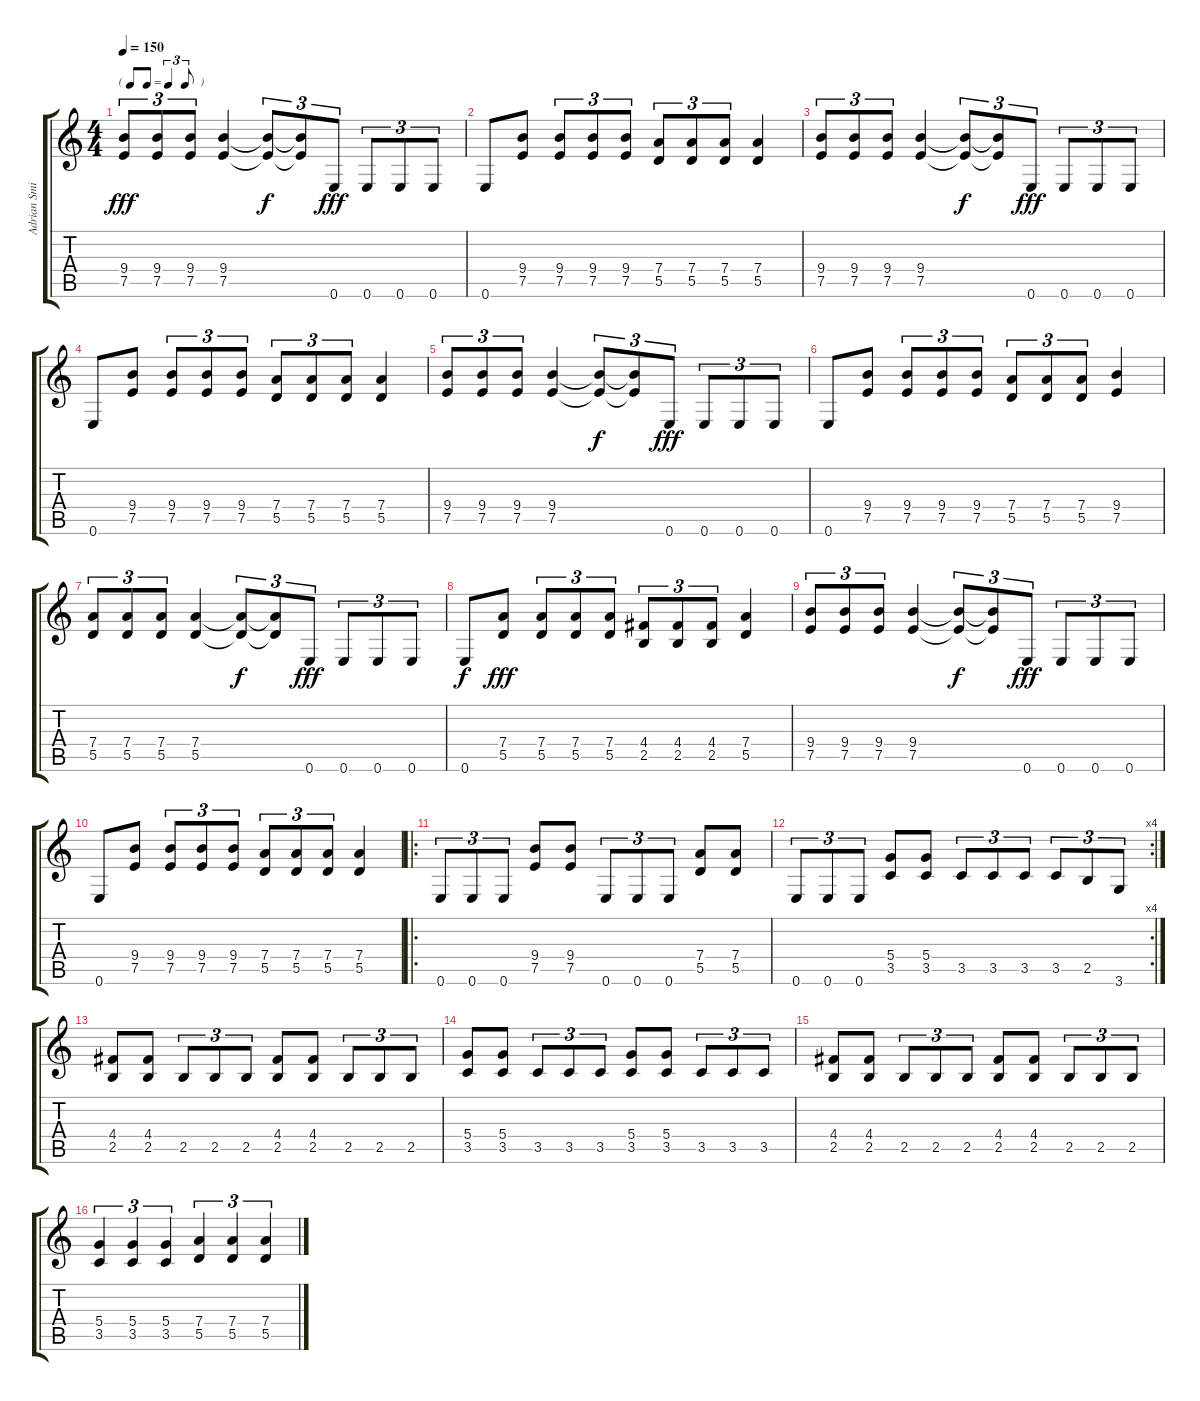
\track ("Adrian Smith" "Adrian Smi") {instrument overdrivenguitar}
\staff {score tabs}
\tuning (E4 B3 G3 D3 A2 E2) {hide}
\ts (4 4)
\tf triplet8th
\tempo 150
\clef g2
\ks c
(9.4 7.5).8{tu (3 2) dy fff} (9.4 7.5).8{tu (3 2)} (9.4 7.5).8{tu (3 2)} (9.4 7.5).4 (9.4{t} 7.5{t}).8{tu (3 2) dy f} (9.4{t} 7.5{t}).8{tu (3 2)} 0.6.8{tu (3 2) dy fff} 0.6.8{tu (3 2)} 0.6.8{tu (3 2)} 0.6.8{tu (3 2)} |
0.6.8 (9.4 7.5).8 (9.4 7.5).8{tu (3 2)} (9.4 7.5).8{tu (3 2)} (9.4 7.5).8{tu (3 2)} (7.4 5.5).8{tu (3 2)} (7.4 5.5).8{tu (3 2)} (7.4 5.5).8{tu (3 2)} (7.4 5.5).4 |
(9.4 7.5).8{tu (3 2)} (9.4 7.5).8{tu (3 2)} (9.4 7.5).8{tu (3 2)} (9.4 7.5).4 (9.4{t} 7.5{t}).8{tu (3 2) dy f} (9.4{t} 7.5{t}).8{tu (3 2)} 0.6.8{tu (3 2) dy fff} 0.6.8{tu (3 2)} 0.6.8{tu (3 2)} 0.6.8{tu (3 2)} |
0.6.8 (9.4 7.5).8 (9.4 7.5).8{tu (3 2)} (9.4 7.5).8{tu (3 2)} (9.4 7.5).8{tu (3 2)} (7.4 5.5).8{tu (3 2)} (7.4 5.5).8{tu (3 2)} (7.4 5.5).8{tu (3 2)} (7.4 5.5).4 |
(9.4 7.5).8{tu (3 2)} (9.4 7.5).8{tu (3 2)} (9.4 7.5).8{tu (3 2)} (9.4 7.5).4 (9.4{t} 7.5{t}).8{tu (3 2) dy f} (9.4{t} 7.5{t}).8{tu (3 2)} 0.6.8{tu (3 2) dy fff} 0.6.8{tu (3 2)} 0.6.8{tu (3 2)} 0.6.8{tu (3 2)} |
0.6.8 (9.4 7.5).8 (9.4 7.5).8{tu (3 2)} (9.4 7.5).8{tu (3 2)} (9.4 7.5).8{tu (3 2)} (7.4 5.5).8{tu (3 2)} (7.4 5.5).8{tu (3 2)} (7.4 5.5).8{tu (3 2)} (9.4 7.5).4 |
(7.4 5.5).8{tu (3 2)} (7.4 5.5).8{tu (3 2)} (7.4 5.5).8{tu (3 2)} (7.4 5.5).4 (7.4{t} 5.5{t}).8{tu (3 2) dy f} (7.4{t} 5.5{t}).8{tu (3 2)} 0.6.8{tu (3 2) dy fff} 0.6.8{tu (3 2)} 0.6.8{tu (3 2)} 0.6.8{tu (3 2)} |
0.6.8{dy f} (7.4 5.5).8{dy fff} (7.4 5.5).8{tu (3 2)} (7.4 5.5).8{tu (3 2)} (7.4 5.5).8{tu (3 2)} (4.4 2.5).8{tu (3 2)} (4.4 2.5).8{tu (3 2)} (4.4 2.5).8{tu (3 2)} (7.4 5.5).4 |
(9.4 7.5).8{tu (3 2)} (9.4 7.5).8{tu (3 2)} (9.4 7.5).8{tu (3 2)} (9.4 7.5).4 (9.4{t} 7.5{t}).8{tu (3 2) dy f} (9.4{t} 7.5{t}).8{tu (3 2)} 0.6.8{tu (3 2) dy fff} 0.6.8{tu (3 2)} 0.6.8{tu (3 2)} 0.6.8{tu (3 2)} |
0.6.8 (9.4 7.5).8 (9.4 7.5).8{tu (3 2)} (9.4 7.5).8{tu (3 2)} (9.4 7.5).8{tu (3 2)} (7.4 5.5).8{tu (3 2)} (7.4 5.5).8{tu (3 2)} (7.4 5.5).8{tu (3 2)} (7.4 5.5).4 |
\ro
0.6.8{tu (3 2)} 0.6.8{tu (3 2)} 0.6.8{tu (3 2)} (9.4 7.5).8 (9.4 7.5).8 0.6.8{tu (3 2)} 0.6.8{tu (3 2)} 0.6.8{tu (3 2)} (7.4 5.5).8 (7.4 5.5).8 |
\rc 4
0.6.8{tu (3 2)} 0.6.8{tu (3 2)} 0.6.8{tu (3 2)} (5.4 3.5).8 (5.4 3.5).8 3.5.8{tu (3 2)} 3.5.8{tu (3 2)} 3.5.8{tu (3 2)} 3.5.8{tu (3 2)} 2.5.8{tu (3 2)} 3.6.8{tu (3 2)} |
(4.4 2.5).8 (4.4 2.5).8 2.5.8{tu (3 2)} 2.5.8{tu (3 2)} 2.5.8{tu (3 2)} (4.4 2.5).8 (4.4 2.5).8 2.5.8{tu (3 2)} 2.5.8{tu (3 2)} 2.5.8{tu (3 2)} |
(5.4 3.5).8 (5.4 3.5).8 3.5.8{tu (3 2)} 3.5.8{tu (3 2)} 3.5.8{tu (3 2)} (5.4 3.5).8 (5.4 3.5).8 3.5.8{tu (3 2)} 3.5.8{tu (3 2)} 3.5.8{tu (3 2)} |
(4.4 2.5).8 (4.4 2.5).8 2.5.8{tu (3 2)} 2.5.8{tu (3 2)} 2.5.8{tu (3 2)} (4.4 2.5).8 (4.4 2.5).8 2.5.8{tu (3 2)} 2.5.8{tu (3 2)} 2.5.8{tu (3 2)} |
(5.4 3.5).4{tu (3 2)} (5.4 3.5).4{tu (3 2)} (5.4 3.5).4{tu (3 2)} (7.4 5.5).4{tu (3 2)} (7.4 5.5).4{tu (3 2)} (7.4 5.5).4{tu (3 2)}
